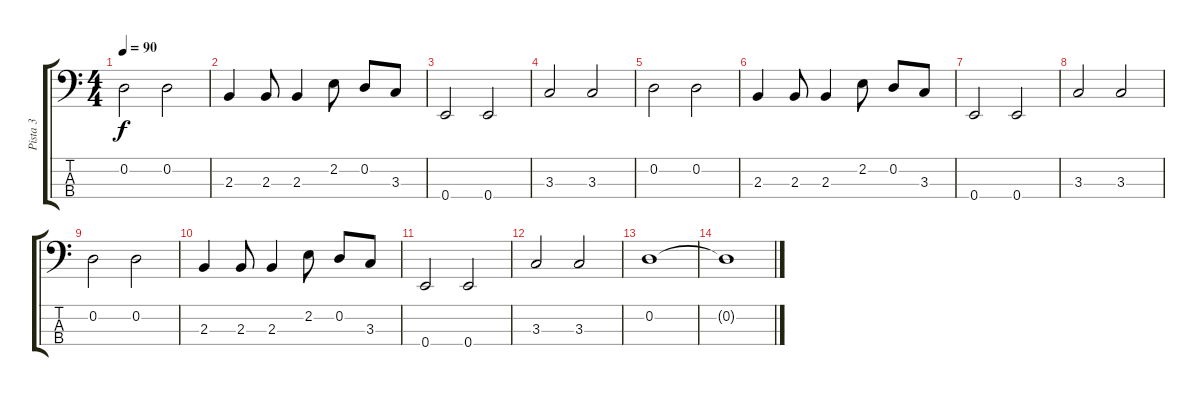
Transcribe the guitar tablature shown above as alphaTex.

\track ("Pista 3" "Pista 3") {instrument electricbassfinger}
\staff {score tabs}
\tuning (G2 D2 A1 E1) {hide}
\ts (4 4)
\tempo 90
\clef f4
\ks c
0.2.2{dy f} 0.2.2 |
2.3.4 2.3.8 2.3.4 2.2.8 0.2.8 3.3.8 |
0.4.2 0.4.2 |
3.3.2 3.3.2 |
0.2.2 0.2.2 |
2.3.4 2.3.8 2.3.4 2.2.8 0.2.8 3.3.8 |
0.4.2 0.4.2 |
3.3.2 3.3.2 |
0.2.2 0.2.2 |
2.3.4 2.3.8 2.3.4 2.2.8 0.2.8 3.3.8 |
0.4.2 0.4.2 |
3.3.2 3.3.2 |
0.2.1 |
0.2{t}.1
